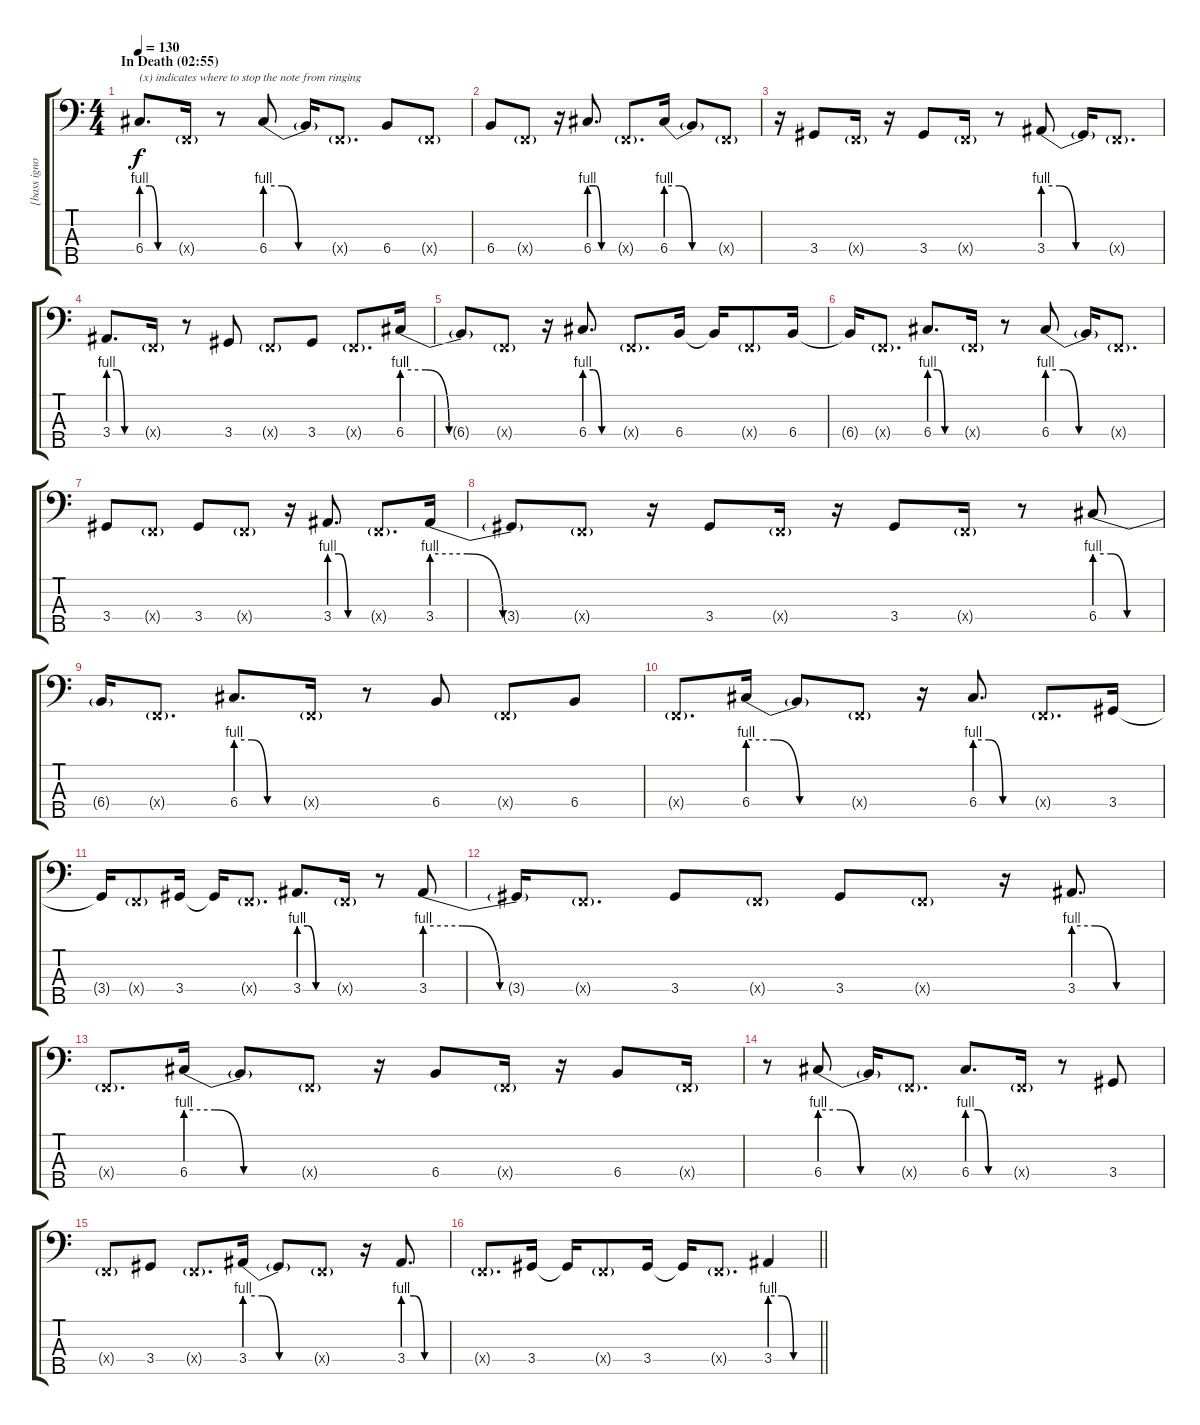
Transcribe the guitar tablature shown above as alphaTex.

\track ("[bass ignore]" "[bass igno") {instrument electricbassfinger}
\staff {score tabs}
\tuning (Ab2 Eb2 Bb1 F1 B0) {hide}
\ts (4 4)
\section ("" "In Death (02:55)")
\tempo 130
\clef f4
\ks c
6.4{be (custom 0 4 15 4 30 0 60 0)}.8{d txt "(x) indicates where to stop the note from ringing" dy f volume 10} 0.4{g x}.16 r.8 6.4{be (custom 0 4 15 4 30 0 60 0)}.8 6.4{t}.16 0.4{g x}.8{d} 6.4.8 0.4{g x}.8 |
6.4.8 0.4{g x}.8 r.16 6.4{be (custom 0 4 15 4 30 0 60 0)}.8{d} 0.4{g x}.8{d} 6.4{be (custom 0 4 15 4 30 0 60 0)}.16 6.4{t}.8 0.4{g x}.8 |
r.16 3.4.8 0.4{g x}.16 r.16 3.4.8 0.4{g x}.16 r.8 3.4{be (custom 0 4 15 4 30 0 60 0)}.8 3.4{t}.16 0.4{g x}.8{d} |
3.4{be (custom 0 4 15 4 30 0 60 0)}.8{d} 0.4{g x}.16 r.8 3.4.8 0.4{g x}.8 3.4.8 0.4{g x}.8{d} 6.4{be (custom 0 4 15 4 30 0 60 0)}.16 |
6.4{t}.8 0.4{g x}.8 r.16 6.4{be (custom 0 4 15 4 30 0 60 0)}.8{d} 0.4{g x}.8{d} 6.4.16 6.4{t}.16 0.4{g x}.8 6.4.16 |
6.4{t}.16 0.4{g x}.8{d} 6.4{be (custom 0 4 15 4 30 0 60 0)}.8{d} 0.4{g x}.16 r.8 6.4{be (custom 0 4 15 4 30 0 60 0)}.8 6.4{t}.16 0.4{g x}.8{d} |
3.4.8 0.4{g x}.8 3.4.8 0.4{g x}.8 r.16 3.4{be (custom 0 4 15 4 30 0 60 0)}.8{d} 0.4{g x}.8{d} 3.4{be (custom 0 4 15 4 30 0 60 0)}.16 |
3.4{t}.8 0.4{g x}.8 r.16 3.4.8 0.4{g x}.16 r.16 3.4.8 0.4{g x}.16 r.8 6.4{be (custom 0 4 15 4 30 0 60 0)}.8 |
6.4{t}.16 0.4{g x}.8{d} 6.4{be (custom 0 4 15 4 30 0 60 0)}.8{d} 0.4{g x}.16 r.8 6.4.8 0.4{g x}.8 6.4.8 |
0.4{g x}.8{d} 6.4{be (custom 0 4 15 4 30 0 60 0)}.16 6.4{t}.8 0.4{g x}.8 r.16 6.4{be (custom 0 4 15 4 30 0 60 0)}.8{d} 0.4{g x}.8{d} 3.4.16 |
3.4{t}.16 0.4{g x}.8 3.4.16 3.4{t}.16 0.4{g x}.8{d} 3.4{be (custom 0 4 15 4 30 0 60 0)}.8{d} 0.4{g x}.16 r.8 3.4{be (custom 0 4 15 4 30 0 60 0)}.8 |
3.4{t}.16 0.4{g x}.8{d} 3.4.8 0.4{g x}.8 3.4.8 0.4{g x}.8 r.16 3.4{be (custom 0 4 15 4 30 0 60 0)}.8{d} |
0.4{g x}.8{d} 6.4{be (custom 0 4 15 4 30 0 60 0)}.16 6.4{t}.8 0.4{g x}.8 r.16 6.4.8 0.4{g x}.16 r.16 6.4.8 0.4{g x}.16 |
r.8 6.4{be (custom 0 4 15 4 30 0 60 0)}.8 6.4{t}.16 0.4{g x}.8{d} 6.4{be (custom 0 4 15 4 30 0 60 0)}.8{d} 0.4{g x}.16 r.8 3.4.8 |
0.4{g x}.8 3.4.8 0.4{g x}.8{d} 3.4{be (custom 0 4 15 4 30 0 60 0)}.16 3.4{t}.8 0.4{g x}.8 r.16 3.4{be (custom 0 4 15 4 30 0 60 0)}.8{d} |
\barLineRight lightlight
0.4{g x}.8{d} 3.4.16 3.4{t}.16 0.4{g x}.8 3.4.16 3.4{t}.16 0.4{g x}.8{d} 3.4{be (custom 0 4 15 4 30 0 60 0)}.4
